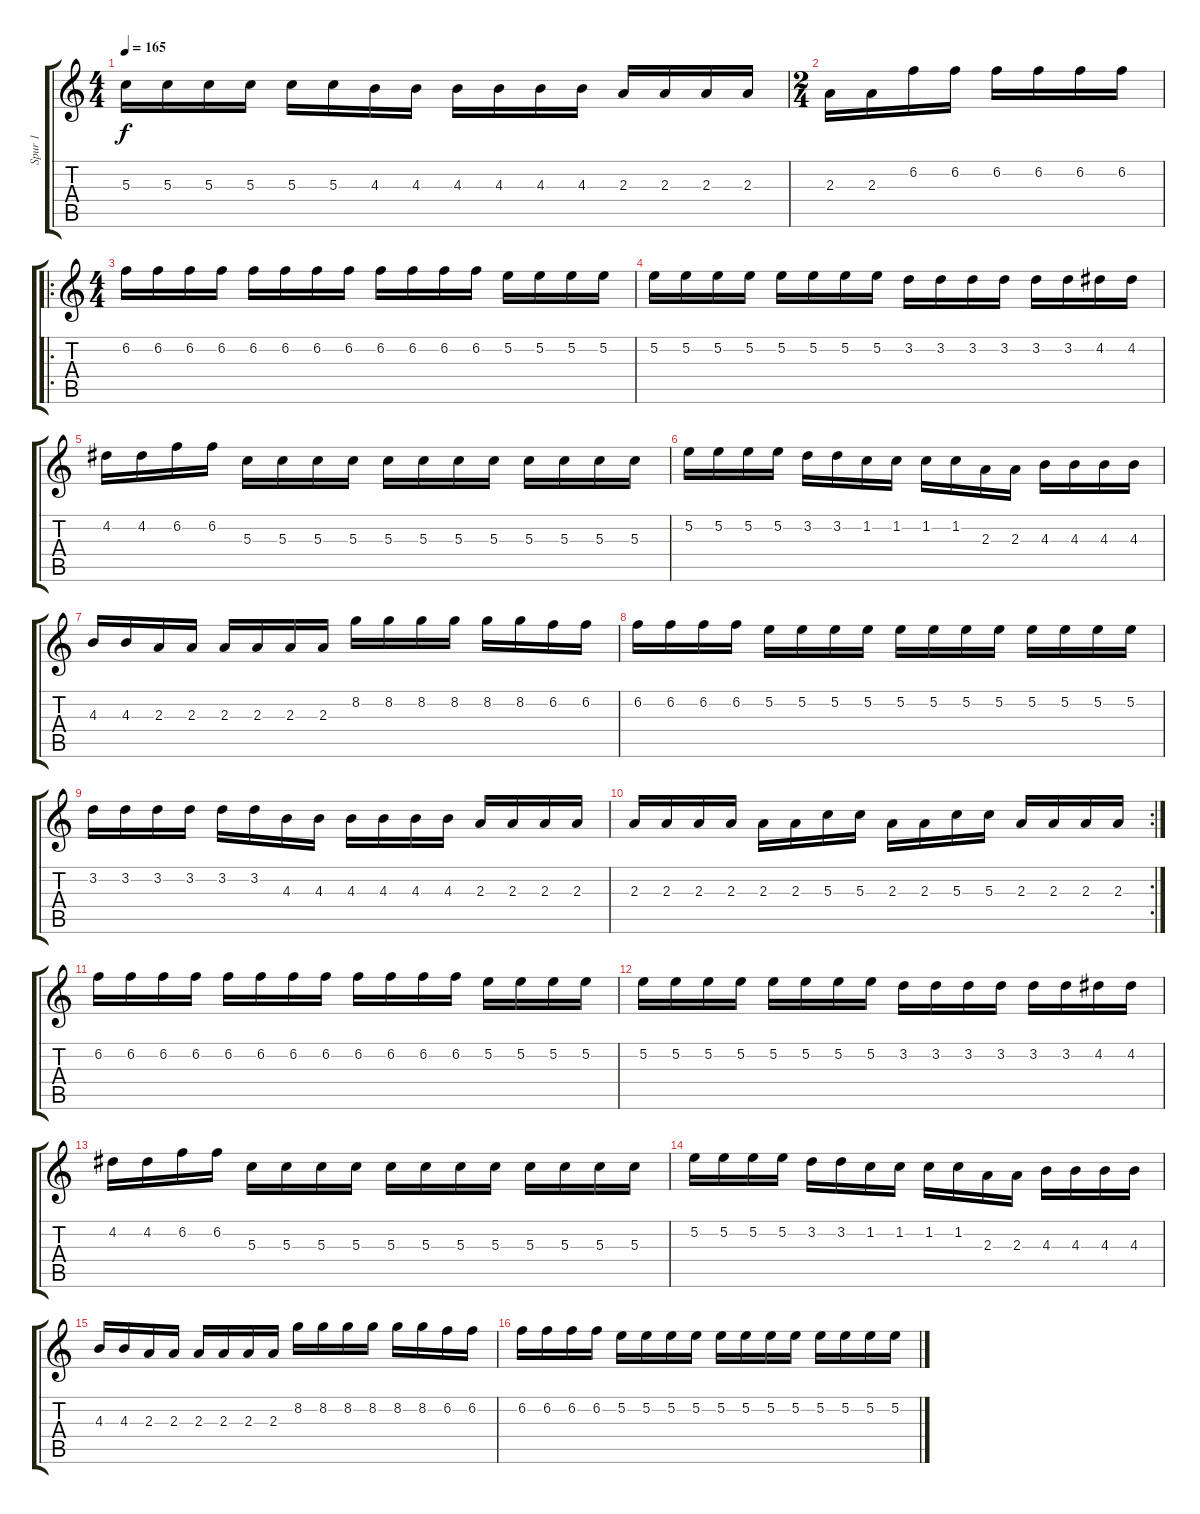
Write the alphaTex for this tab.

\track ("Spur 1" "Spur 1") {instrument distortionguitar}
\staff {score tabs}
\tuning (E4 B3 G3 D3 A2 E2) {hide}
\ts (4 4)
\tempo 165
\clef g2
\ks c
5.3.16{dy f} 5.3.16 5.3.16 5.3.16 5.3.16 5.3.16 4.3.16 4.3.16 4.3.16 4.3.16 4.3.16 4.3.16 2.3.16 2.3.16 2.3.16 2.3.16 |
\ts (2 4)
2.3.16 2.3.16 6.2.16 6.2.16 6.2.16 6.2.16 6.2.16 6.2.16 |
\ro
\ts (4 4)
6.2.16 6.2.16 6.2.16 6.2.16 6.2.16 6.2.16 6.2.16 6.2.16 6.2.16 6.2.16 6.2.16 6.2.16 5.2.16 5.2.16 5.2.16 5.2.16 |
5.2.16 5.2.16 5.2.16 5.2.16 5.2.16 5.2.16 5.2.16 5.2.16 3.2.16 3.2.16 3.2.16 3.2.16 3.2.16 3.2.16 4.2.16 4.2.16 |
4.2.16 4.2.16 6.2.16 6.2.16 5.3.16 5.3.16 5.3.16 5.3.16 5.3.16 5.3.16 5.3.16 5.3.16 5.3.16 5.3.16 5.3.16 5.3.16 |
5.2.16 5.2.16 5.2.16 5.2.16 3.2.16 3.2.16 1.2.16 1.2.16 1.2.16 1.2.16 2.3.16 2.3.16 4.3.16 4.3.16 4.3.16 4.3.16 |
4.3.16 4.3.16 2.3.16 2.3.16 2.3.16 2.3.16 2.3.16 2.3.16 8.2.16 8.2.16 8.2.16 8.2.16 8.2.16 8.2.16 6.2.16 6.2.16 |
6.2.16 6.2.16 6.2.16 6.2.16 5.2.16 5.2.16 5.2.16 5.2.16 5.2.16 5.2.16 5.2.16 5.2.16 5.2.16 5.2.16 5.2.16 5.2.16 |
3.2.16 3.2.16 3.2.16 3.2.16 3.2.16 3.2.16 4.3.16 4.3.16 4.3.16 4.3.16 4.3.16 4.3.16 2.3.16 2.3.16 2.3.16 2.3.16 |
\rc 2
2.3.16 2.3.16 2.3.16 2.3.16 2.3.16 2.3.16 5.3.16 5.3.16 2.3.16 2.3.16 5.3.16 5.3.16 2.3.16 2.3.16 2.3.16 2.3.16 |
6.2.16 6.2.16 6.2.16 6.2.16 6.2.16 6.2.16 6.2.16 6.2.16 6.2.16 6.2.16 6.2.16 6.2.16 5.2.16 5.2.16 5.2.16 5.2.16 |
5.2.16 5.2.16 5.2.16 5.2.16 5.2.16 5.2.16 5.2.16 5.2.16 3.2.16 3.2.16 3.2.16 3.2.16 3.2.16 3.2.16 4.2.16 4.2.16 |
4.2.16 4.2.16 6.2.16 6.2.16 5.3.16 5.3.16 5.3.16 5.3.16 5.3.16 5.3.16 5.3.16 5.3.16 5.3.16 5.3.16 5.3.16 5.3.16 |
5.2.16 5.2.16 5.2.16 5.2.16 3.2.16 3.2.16 1.2.16 1.2.16 1.2.16 1.2.16 2.3.16 2.3.16 4.3.16 4.3.16 4.3.16 4.3.16 |
4.3.16 4.3.16 2.3.16 2.3.16 2.3.16 2.3.16 2.3.16 2.3.16 8.2.16 8.2.16 8.2.16 8.2.16 8.2.16 8.2.16 6.2.16 6.2.16 |
6.2.16 6.2.16 6.2.16 6.2.16 5.2.16 5.2.16 5.2.16 5.2.16 5.2.16 5.2.16 5.2.16 5.2.16 5.2.16 5.2.16 5.2.16 5.2.16
